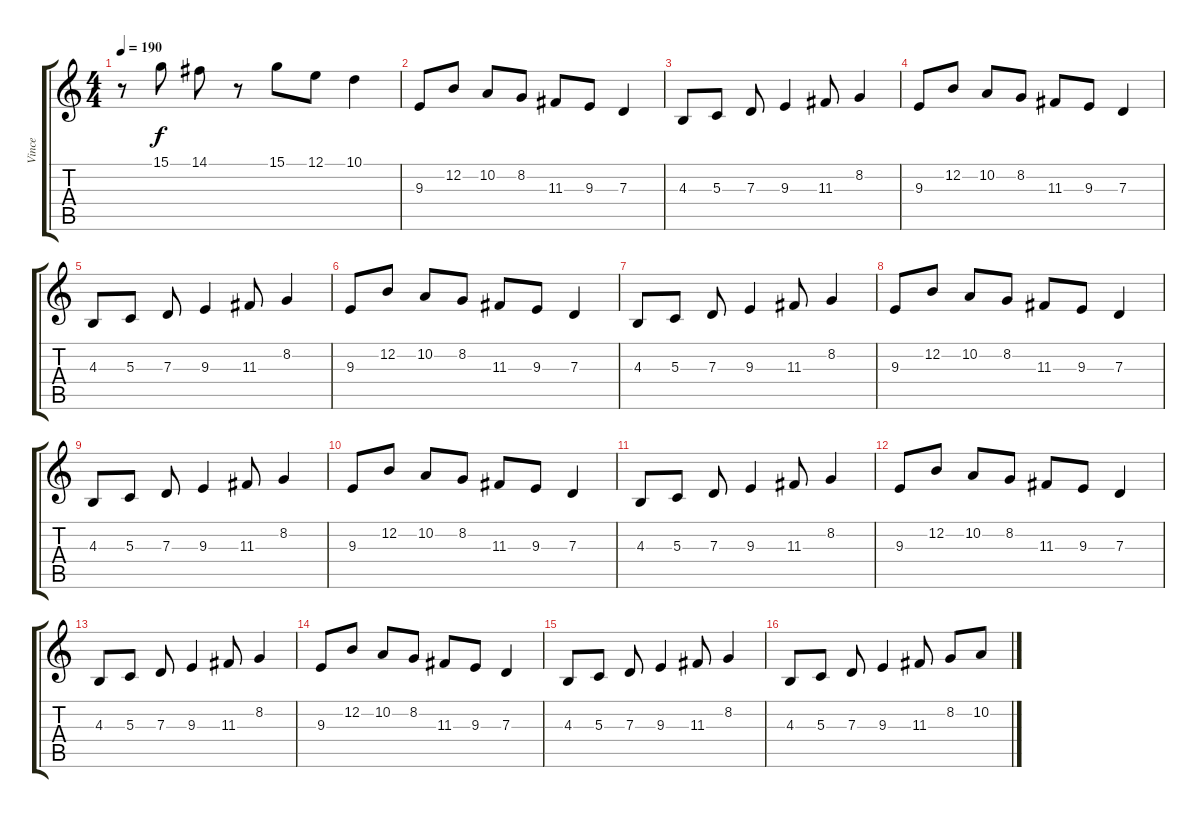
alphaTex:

\track ("Vince" "Vince") {instrument lead1square}
\staff {score tabs}
\tuning (E4 B3 G3 D3 A2 E2) {hide}
\ts (4 4)
\tempo 190
\clef g2
\ks c
r.8{dy f} 15.1.8 14.1.8 r.8 15.1.8 12.1.8 10.1.4 |
9.3.8 12.2.8 10.2.8 8.2.8 11.3.8 9.3.8 7.3.4 |
4.3.8 5.3.8 7.3.8 9.3.4 11.3.8 8.2.4 |
9.3.8 12.2.8 10.2.8 8.2.8 11.3.8 9.3.8 7.3.4 |
4.3.8 5.3.8 7.3.8 9.3.4 11.3.8 8.2.4 |
9.3.8 12.2.8 10.2.8 8.2.8 11.3.8 9.3.8 7.3.4 |
4.3.8 5.3.8 7.3.8 9.3.4 11.3.8 8.2.4 |
9.3.8 12.2.8 10.2.8 8.2.8 11.3.8 9.3.8 7.3.4 |
4.3.8 5.3.8 7.3.8 9.3.4 11.3.8 8.2.4 |
9.3.8 12.2.8 10.2.8 8.2.8 11.3.8 9.3.8 7.3.4 |
4.3.8 5.3.8 7.3.8 9.3.4 11.3.8 8.2.4 |
9.3.8 12.2.8 10.2.8 8.2.8 11.3.8 9.3.8 7.3.4 |
4.3.8 5.3.8 7.3.8 9.3.4 11.3.8 8.2.4 |
9.3.8 12.2.8 10.2.8 8.2.8 11.3.8 9.3.8 7.3.4 |
4.3.8 5.3.8 7.3.8 9.3.4 11.3.8 8.2.4 |
4.3.8 5.3.8 7.3.8 9.3.4 11.3.8 8.2.8 10.2.8
